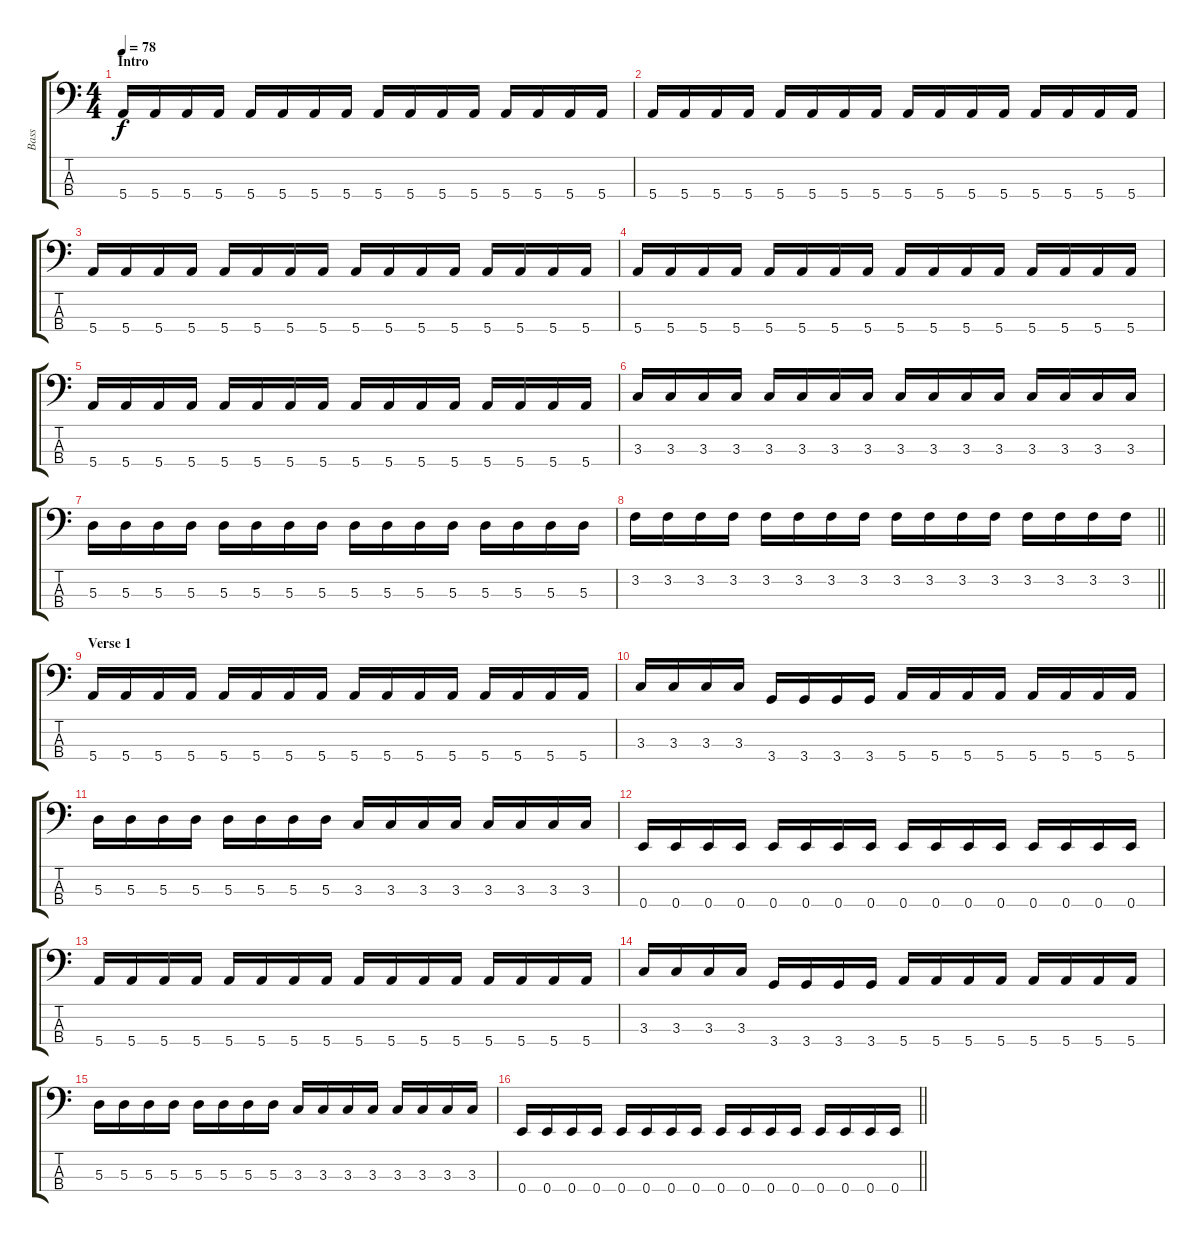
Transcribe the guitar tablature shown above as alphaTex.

\track ("Bass" "Bass") {instrument electricbasspick}
\staff {score tabs}
\tuning (G2 D2 A1 E1) {hide}
\ts (4 4)
\section ("" "Intro")
\tempo 78
\clef f4
\ks c
5.4.16{dy f instrument electricbasspick} 5.4.16 5.4.16 5.4.16 5.4.16 5.4.16 5.4.16 5.4.16 5.4.16 5.4.16 5.4.16 5.4.16 5.4.16 5.4.16 5.4.16 5.4.16 |
5.4.16 5.4.16 5.4.16 5.4.16 5.4.16 5.4.16 5.4.16 5.4.16 5.4.16 5.4.16 5.4.16 5.4.16 5.4.16 5.4.16 5.4.16 5.4.16 |
5.4.16 5.4.16 5.4.16 5.4.16 5.4.16 5.4.16 5.4.16 5.4.16 5.4.16 5.4.16 5.4.16 5.4.16 5.4.16 5.4.16 5.4.16 5.4.16 |
5.4.16 5.4.16 5.4.16 5.4.16 5.4.16 5.4.16 5.4.16 5.4.16 5.4.16 5.4.16 5.4.16 5.4.16 5.4.16 5.4.16 5.4.16 5.4.16 |
5.4.16 5.4.16 5.4.16 5.4.16 5.4.16 5.4.16 5.4.16 5.4.16 5.4.16 5.4.16 5.4.16 5.4.16 5.4.16 5.4.16 5.4.16 5.4.16 |
3.3.16 3.3.16 3.3.16 3.3.16 3.3.16 3.3.16 3.3.16 3.3.16 3.3.16 3.3.16 3.3.16 3.3.16 3.3.16 3.3.16 3.3.16 3.3.16 |
5.3.16 5.3.16 5.3.16 5.3.16 5.3.16 5.3.16 5.3.16 5.3.16 5.3.16 5.3.16 5.3.16 5.3.16 5.3.16 5.3.16 5.3.16 5.3.16 |
\barLineRight lightlight
3.2.16 3.2.16 3.2.16 3.2.16 3.2.16 3.2.16 3.2.16 3.2.16 3.2.16 3.2.16 3.2.16 3.2.16 3.2.16 3.2.16 3.2.16 3.2.16 |
\section ("" "Verse 1")
5.4.16 5.4.16 5.4.16 5.4.16 5.4.16 5.4.16 5.4.16 5.4.16 5.4.16 5.4.16 5.4.16 5.4.16 5.4.16 5.4.16 5.4.16 5.4.16 |
3.3.16 3.3.16 3.3.16 3.3.16 3.4.16 3.4.16 3.4.16 3.4.16 5.4.16 5.4.16 5.4.16 5.4.16 5.4.16 5.4.16 5.4.16 5.4.16 |
5.3.16 5.3.16 5.3.16 5.3.16 5.3.16 5.3.16 5.3.16 5.3.16 3.3.16 3.3.16 3.3.16 3.3.16 3.3.16 3.3.16 3.3.16 3.3.16 |
0.4.16 0.4.16 0.4.16 0.4.16 0.4.16 0.4.16 0.4.16 0.4.16 0.4.16 0.4.16 0.4.16 0.4.16 0.4.16 0.4.16 0.4.16 0.4.16 |
5.4.16 5.4.16 5.4.16 5.4.16 5.4.16 5.4.16 5.4.16 5.4.16 5.4.16 5.4.16 5.4.16 5.4.16 5.4.16 5.4.16 5.4.16 5.4.16 |
3.3.16 3.3.16 3.3.16 3.3.16 3.4.16 3.4.16 3.4.16 3.4.16 5.4.16 5.4.16 5.4.16 5.4.16 5.4.16 5.4.16 5.4.16 5.4.16 |
5.3.16 5.3.16 5.3.16 5.3.16 5.3.16 5.3.16 5.3.16 5.3.16 3.3.16 3.3.16 3.3.16 3.3.16 3.3.16 3.3.16 3.3.16 3.3.16 |
\barLineRight lightlight
0.4.16 0.4.16 0.4.16 0.4.16 0.4.16 0.4.16 0.4.16 0.4.16 0.4.16 0.4.16 0.4.16 0.4.16 0.4.16 0.4.16 0.4.16 0.4.16
